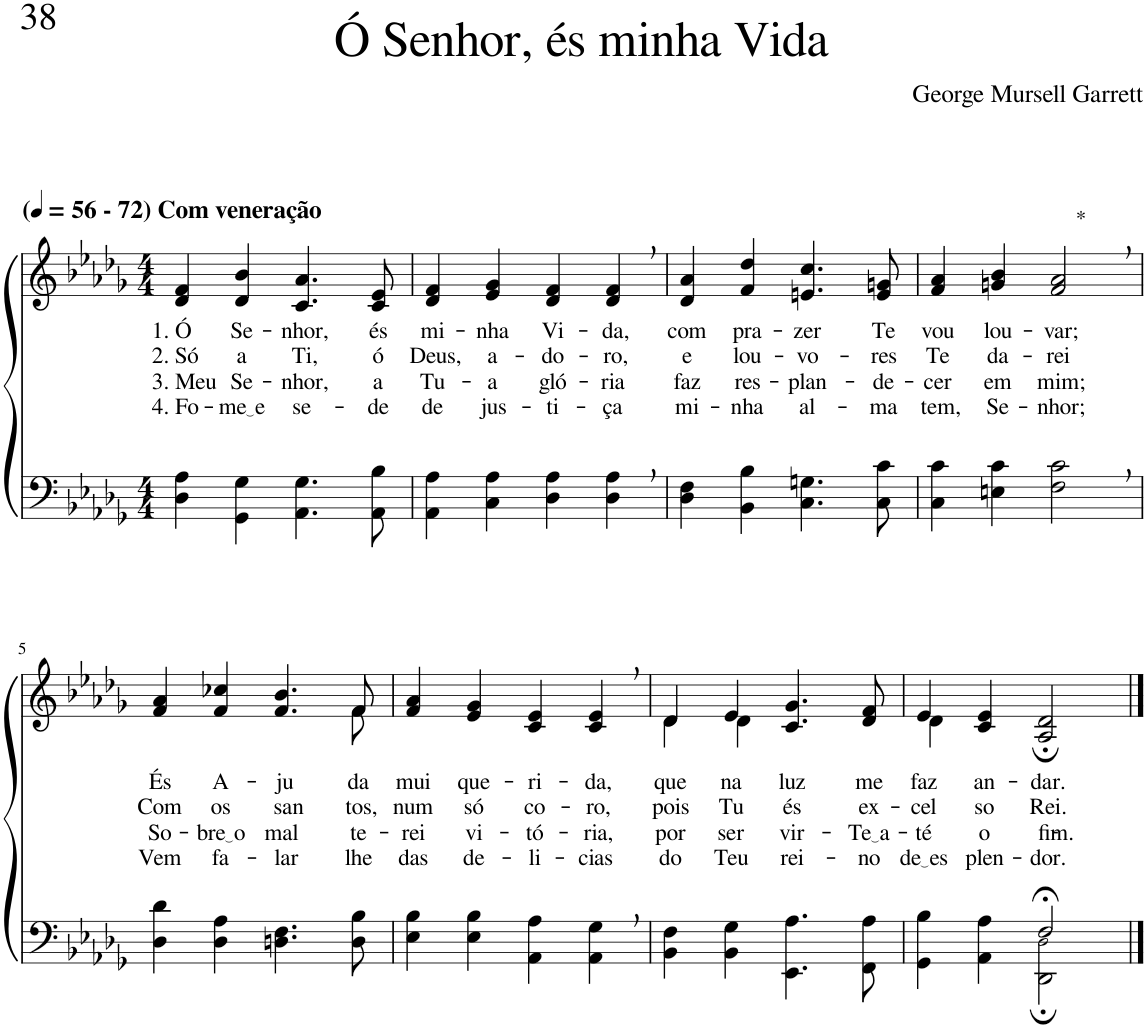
**kern	**kern	**text	**text	**text	**text
*part2	*part1	*part1	*part1	*part1	*part1
*staff2	*staff1	*staff1	*staff1	*staff1	*staff1
*I"Parte III e IV	*I"Parte I e II	*	*	*	*
*clefF4	*clefG2	*	*	*	*
*Trd-1c-2	*Trd-1c-2	*	*	*	*
*k[b-e-a-d-g-]	*k[b-e-a-d-g-]	*	*	*	*
*M4/4	*M4/4	*	*	*	*
*MM56	*MM56	*	*	*	*
=1	=1	=1	=1	=1	=1
!	!LO:TX:a:B:t=(	!	!	!	!
!	!LO:TX:a:B:t=- 72) Com veneração	!	!	!	!
!	!	!LO:LY:b	!LO:LY:b	!LO:LY:b	!LO:LY:b
4D-\ 4A-\	4d-/ 4f/	1. Ó	2. Só	3. Meu	4. Fo-
!	!	!LO:LY:b	!LO:LY:b	!LO:LY:b	!LO:LY:b
4GG-\ 4G-\	4d-/ 4b-/	Se-	a	Se-	me e
!	!	!LO:LY:b	!LO:LY:b	!LO:LY:b	!LO:LY:b
4.AA-\ 4.G-\	4.c/ 4.a-/	-nhor,	Ti,	-nhor,	se-
!	!	!LO:LY:b	!LO:LY:b	!LO:LY:b	!LO:LY:b
8AA-\ 8B-\	8c/ 8e-/	és	ó	a	-de
=2	=2	=2	=2	=2	=2
!	!	!LO:LY:b	!LO:LY:b	!LO:LY:b	!LO:LY:b
4AA-\ 4A-\	4d-/ 4f/	mi-	Deus,	Tu-	de
!	!	!LO:LY:b	!LO:LY:b	!LO:LY:b	!LO:LY:b
4C\ 4A-\	4e-/ 4g-/	-nha	a-	-a	jus-
!	!	!LO:LY:b	!LO:LY:b	!LO:LY:b	!LO:LY:b
4D-\ 4A-\	4d-/ 4f/	Vi-	-do-	gló-	-ti-
!	!	!LO:LY:b	!LO:LY:b	!LO:LY:b	!LO:LY:b
4D-\, 4A-\,	4d-/, 4f/,	-da,	-ro,	-ria	-ça
=3	=3	=3	=3	=3	=3
!	!	!LO:LY:b	!LO:LY:b	!LO:LY:b	!LO:LY:b
4D-\ 4F\	4d-/ 4a-/	com	e	faz	mi-
!	!	!LO:LY:b	!LO:LY:b	!LO:LY:b	!LO:LY:b
4BB-\ 4B-\	4f/ 4dd-/	pra-	lou-	res-	-nha
!	!	!LO:LY:b	!LO:LY:b	!LO:LY:b	!LO:LY:b
4.C\ 4.Gn\	4.en/ 4.cc/	-zer	-vo-	-plan-	al-
!	!	!LO:LY:b	!LO:LY:b	!LO:LY:b	!LO:LY:b
8C\ 8c\	8e/ 8gn/	Te	-res	-de-	-ma
=4	=4	=4	=4	=4	=4
!	!	!LO:LY:b	!LO:LY:b	!LO:LY:b	!LO:LY:b
4C\ 4c\	4f/ 4a-/	vou	Te	-cer	tem,
!	!	!LO:LY:b	!LO:LY:b	!LO:LY:b	!LO:LY:b
4En\ 4c\	4gn/ 4b-/	lou-	da-	em	Se-
!	!LO:TX:a:t=*	!	!	!	!
!	!	!LO:LY:b	!LO:LY:b	!LO:LY:b	!LO:LY:b
2F\, 2c\,	2f/, 2a-/,	-var;	-rei	mim;	-nhor;
!!LO:LB:g=z
=5	=5	=5	=5	=5	=5
!	!	!LO:LY:b	!LO:LY:b	!LO:LY:b	!LO:LY:b
*	*^	*	*	*	*
4D-\ 4d-\	4f/ 4a-/	2..ryy	És	Com	So-	Vem
!	!	!	!LO:LY:b	!LO:LY:b	!LO:LY:b	!LO:LY:b
4D-\ 4A-\	4f/ 4cc-X/	.	A-	os	bre o	fa-
!	!	!	!LO:LY:b	!LO:LY:b	!LO:LY:b	!LO:LY:b
4.Dn\ 4.F\	4.f/ 4.b-/	.	-ju-	san-	mal	-lar-
!	!	!	!LO:LY:b	!LO:LY:b	!LO:LY:b	!LO:LY:b
8D\ 8B-\	8f/	8f\	-da	-tos,	te-	-lhe
=6	=6	=6	=6	=6	=6	=6
!	!	!	!LO:LY:b	!LO:LY:b	!LO:LY:b	!LO:LY:b
*	*v	*v	*	*	*	*
4E-\ 4B-\	4f/ 4a-/	mui	num	-rei	das
!	!	!LO:LY:b	!LO:LY:b	!LO:LY:b	!LO:LY:b
4E-\ 4B-\	4e-/ 4g-/	que-	só	vi-	de-
!	!	!LO:LY:b	!LO:LY:b	!LO:LY:b	!LO:LY:b
4AA-\ 4A-\	4c/ 4e-/	-ri-	co-	-tó-	-li-
!	!	!LO:LY:b	!LO:LY:b	!LO:LY:b	!LO:LY:b
4AA-\, 4G-\,	4c/, 4e-/,	-da,	-ro,	-ria,	-cias
=7	=7	=7	=7	=7	=7
*	*^	*	*	*	*
!	!	!	!LO:LY:b	!LO:LY:b	!LO:LY:b	!LO:LY:b
4BB-\ 4F\	4d-/	4d-\	que	pois	por	do
!	!	!	!LO:LY:b	!LO:LY:b	!LO:LY:b	!LO:LY:b
4BB-\ 4G-\	4e-/	4d-\	na	Tu	ser-	Teu
!	!	!	!LO:LY:b	!LO:LY:b	!LO:LY:b	!LO:LY:b
4.EE-\ 4.A-\	4.c/ 4.g-/	2ryy	luz	és	-vir-	rei-
!	!	!	!LO:LY:b	!LO:LY:b	!LO:LY:b	!LO:LY:b
8FF\ 8A-\	8d-/ 8f/	.	me	ex-	Te a	-no
=8	=8	=8	=8	=8	=8	=8
*^	*	*	*	*	*	*
!	!	!	!	!LO:LY:b	!LO:LY:b	!LO:LY:b	!LO:LY:b
2ryy	4GG-\ 4B-\	4d-\	4e-/	faz	-cel-	-té	de es
!	!	!	!	!LO:LY:b	!LO:LY:b	!LO:LY:b	!LO:LY:b
.	4AA-\ 4A-\	2.ryy	4c/ 4e-/	an-	-so	o	plen-
!	!	!	!	!LO:LY:b	!LO:LY:b	!LO:LY:b	!LO:LY:b
2F;</	2DD-\; 2D-!\;	.	2A-/; 2d-/;	-dar.	Rei.	fim.-	-dor.
*v	*v	*	*	*	*	*	*
*	*v	*v	*	*	*	*
==	==	==	==	==	==
*-	*-	*-	*-	*-	*-
